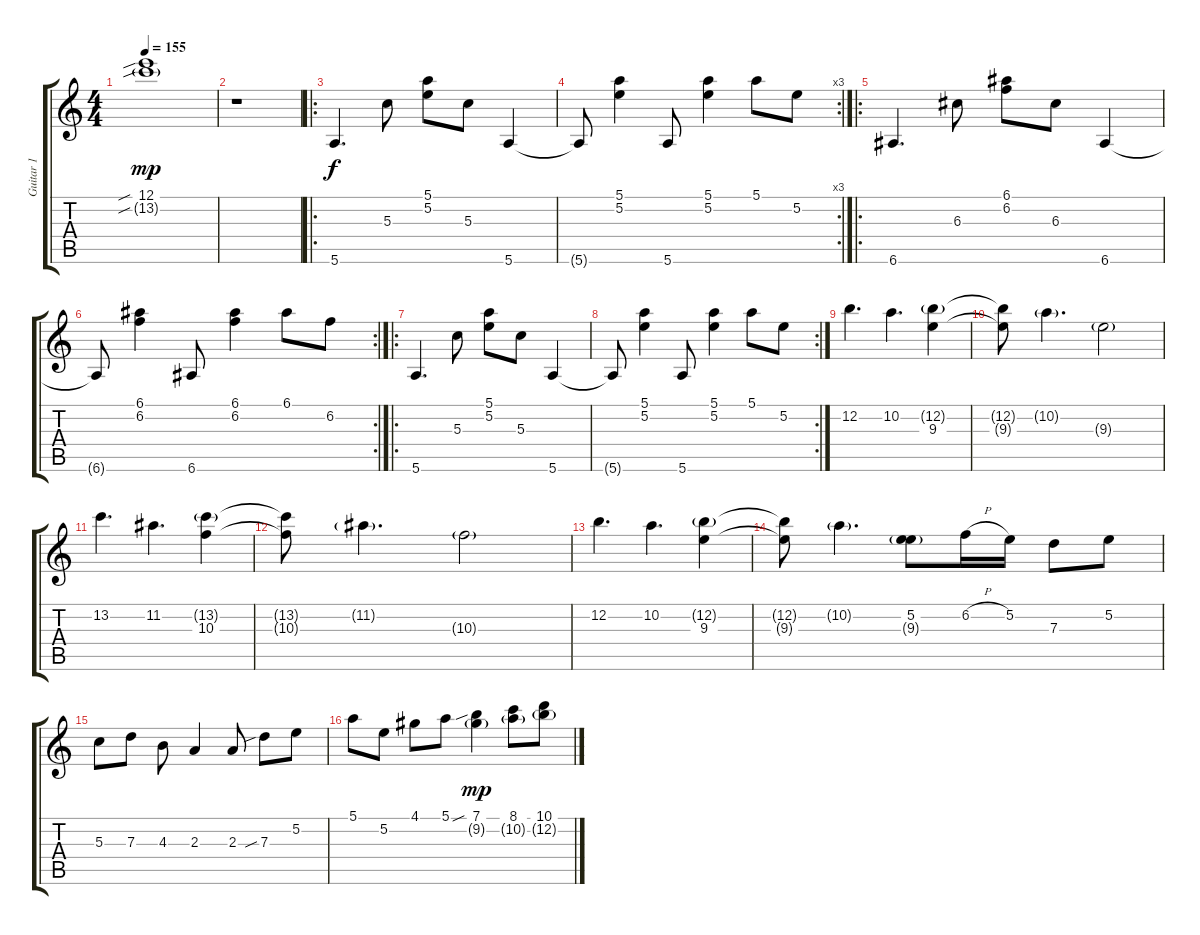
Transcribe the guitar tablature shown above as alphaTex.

\track ("Guitar 1" "Guitar 1") {instrument electricguitarjazz}
\staff {score tabs}
\tuning (E4 B3 G3 D3 A2 E2) {hide}
\ts (4 4)
\tempo 155
\clef g2
\ks c
(12.1{sib} 13.2{sib g}).1{dy mp} |
r.1 |
\ro
5.6.4{d dy f} 5.3.8 (5.1 5.2).8 5.3.8 5.6.4 |
\rc 3
5.6{t}.8 (5.1 5.2).4 5.6.8 (5.1 5.2).4 5.1.8 5.2.8 |
\ro
6.6.4{d} 6.3.8 (6.1 6.2).8 6.3.8 6.6.4 |
\rc 2
6.6{t}.8 (6.1 6.2).4 6.6.8 (6.1 6.2).4 6.1.8 6.2.8 |
\ro
5.6.4{d} 5.3.8 (5.1 5.2).8 5.3.8 5.6.4 |
\rc 2
5.6{t}.8 (5.1 5.2).4 5.6.8 (5.1 5.2).4 5.1.8 5.2.8 |
12.2.4{d} 10.2.4{d} (12.2{g} 9.3).4 |
(12.2{t} 9.3{t}).8 10.2{g}.4{d} 9.3{g}.2 |
13.2.4{d} 11.2.4{d} (13.2{g} 10.3).4 |
(13.2{t} 10.3{t}).8 11.2{g}.4{d} 10.3{g}.2 |
12.2.4{d} 10.2.4{d} (12.2{g} 9.3).4 |
(12.2{t} 9.3{t}).8 10.2{g}.4{d} (5.2 9.3{g}).8 6.2{h}.16 5.2.16 7.3.8 5.2.8 |
5.3.8 7.3.8 4.3.8 2.3.4 2.3.8 7.3{sib}.8 5.2.8 |
5.1.8 5.2.8 4.1.8 5.1.8 (7.1{sib} 9.2{g}).4{dy mp} (8.1 10.2{g}).8 (10.1 12.2{g}).8
